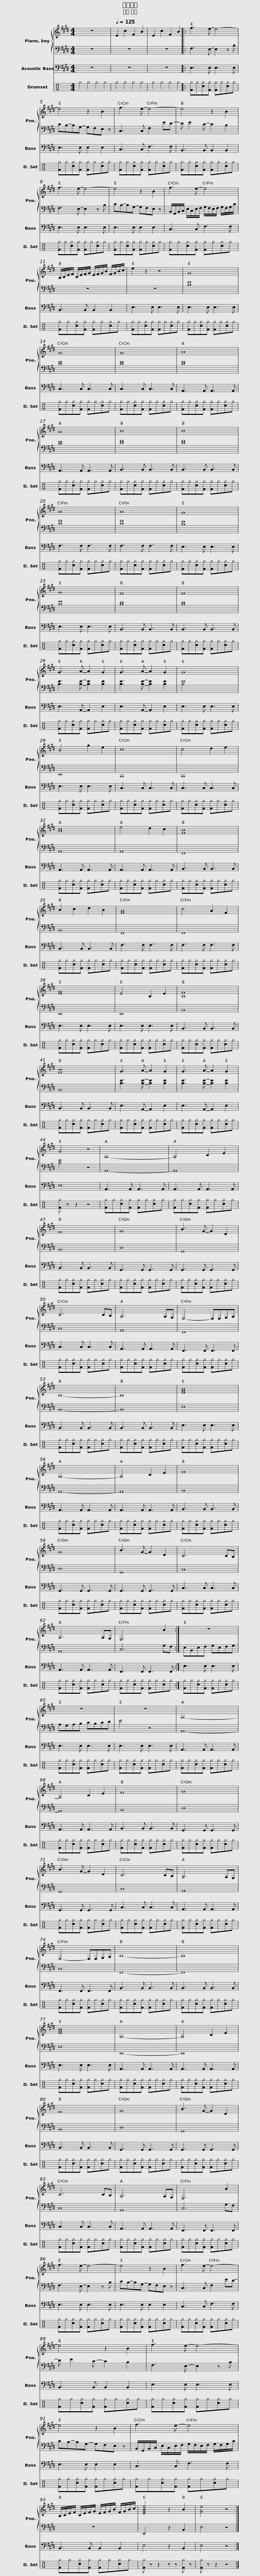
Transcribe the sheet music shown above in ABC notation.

X:1
%%score { 1 | ( 2 3 ) } 4 5
L:1/8
M:4/4
I:linebreak $
K:E
V:1 treble
V:2 bass
V:3 bass
V:4 bass transpose=-12
V:5 perc
K:none
V:1
 z8 |[Q:1/4=125] E2 c2 F2 B2 | E2 c2 F2 B2 |: f3 e- e4- | e4 z2 B2 |$ %5
 f3 e- e4- | e4 z2 B2 | f3 e- e4- | e4 z2 B2 |$ f3 e- e4 | %10
 B,/C/E/F/ C/E/F/G/ E/F/G/B/ F/G/B/c/ | e2 z2 z4 |$ G8 | G8 | G8 | %15
 A8 |$ A8 | B8 | B8 | A8 |$ %20
 A8 | G8 | G8 | F8 |$ F8 | %25
 G3 A- A2 G2 | G3 A- A2 G2 | G8 |$ B4 g2 e2 | c8 | %30
 c4 d2 e2 | [Ac]8 |$ e4 d2 c2 | [FB]8 | B2 c2 d2 B2 | %35
 [FA]8 |$ c4 A2 F2 | [EG]8 | E4 B,2 E2 | [B,F]8 |$ %40
 [FB]8 | G3 A- A2 G2 | G3 A- A2 G2 | G4 z4 | A,8- |$ %45
 A,4 C2 E2 | F8 | G8 | B3 G- G2 D2 |$ C6 CB, | %50
 A,6 A,G, | F,4- F,F,G,A, | B,8- |$ B,8 | [EGB]8 | %55
 A,8- | A,4 C2 E2 |$ F8 | G8 | B3 G- G2 D2 | %60
 C6 CB, |$ A,6 A,G, | F,6 B2 :| z8 | z8 |$ %65
 z8 | A,8- | A,4 C2 E2 | F8 |$ G8 | %70
 B3 G- G2 D2 | C6 CB, | A,6 A,G, |$ F,4- F,F,G,A, | B,8- | %75
 B,8 | [EGB]8 |$ A,8- | A,4 C2 E2 | F8 | %80
 G8 |$ B3 G- G2 D2 | C6 CB, | A,6 A,G, | F,6 B2 |$ %85
 f3 e- e4- | e4 z2 B2 | f3 e- e4- | e4 z2 B2 |$ f3 e- e4- | %90
 e4 z2 B2 | f3 e- e4 |$ B,/C/E/F/ C/E/F/G/ E/F/G/B/ F/G/B/c/ | [EGBe]4 z2 B2 | [Ge]4 z4 |] %95
V:2
 z8 | z8 | z8 |: F,3 E,- E,2 z B, | CB,-B,G,- G,F,E, z |$ %5
 C,3 C, F,2 ED- | D E2 C- C2 B,2 | F,3 E,- E,2 z B, | CB,-B,G,- G,F,E, z |$ B,,/G,,/B,,/C,/ E,/C,/E,/F,/ G,/F,/E,/F,/ G,/F,/G,/C/ | %10
 z8 | z8 |$ [B,E]8 | [CE]8 | [CE]8 | %15
 [CE]8 |$ [CE]8 | [DF]8 | [DF]8 | [CF]8 |$ %20
 [CF]8 | [B,E]8 | [B,E]8 | [B,D]8 |$ [B,D]8 | %25
 [B,E]3 [B,E]- [B,E]2 [B,E]2 | [B,E]3 [B,E]- [B,E]2 [B,E]2 | E8 |$ E,,8 | C,,8 | %30
 C,,8 | A,,8 |$ A,,8 | F,,8 | B,,8 | %35
 F,,8 |$ F,,8 | E,,8 | E,,8 | B,,8 |$ %40
 B,,8 | [B,E]3 [B,E]- [B,E]2 [B,E]2 | [B,E]3 [B,E]- [B,E]2 [B,E]2 | [B,E]4 z4 | A,,8- |$ %45
 A,,8 | B,,8 | D,8 | G,,8 |$ C,8 | %50
 A,,8 | F,,8 | B,,8- |$ B,,8 | E,8 | %55
 A,,8- | A,,8 |$ B,,8 | D,8 | G,,8 | %60
 C,8 |$ A,,8 | C,6 G,F, :| E,B,,E,F, G,E,F,G, | A,G,A,B, CB,CD |$ %65
 E4 z4 | A,,8- | A,,8 | B,,8 |$ D,8 | %70
 G,,8 | C,8 | A,,8 |$ C,8 | F,,8- | %75
 F,,8 | E,8 |$ E,,8- | E,,8 | B,,8 | %80
 D,8 |$ G,,8 | C,8 | A,,8 | C,6 G,F, |$ %85
 F,3 E,- E,2 z B, | CB,-B,G,- G,F,E, z | C,3 C, F,2 ED- | D E2 C- C2 B,2 |$ F,3 E,- E,2 z B, | %90
 CB,-B,G,- G,F,E, z | B,,/G,,/B,,/C,/ E,/C,/E,/F,/ G,/F,/E,/F,/ G,/F,/G,/C/ |$ z8 | E,,4 z2 B,,2 | E,4 z4 |] %95
V:3
 x8 | x8 | x8 |: x8 | x8 |$ %5
 x8 | x8 | x8 | x8 |$ x8 | %10
 x8 | x8 |$ x8 | x8 | x8 | %15
 x8 |$ x8 | x8 | x8 | x8 |$ %20
 x8 | x8 | x8 | x8 |$ x8 | %25
 x8 | x8 | B,4 x4 |$ x8 | x8 | %30
 x8 | x8 |$ x8 | x8 | x8 | %35
 x8 |$ x8 | x8 | x8 | x8 |$ %40
 x8 | x8 | x8 | x8 | x8 |$ %45
 x8 | x8 | x8 | x8 |$ x8 | %50
 x8 | x8 | x8 |$ x8 | x8 | %55
 x8 | x8 |$ x8 | x8 | x8 | %60
 x8 |$ x8 | x8 :| x8 | x8 |$ %65
 x8 | x8 | x8 | x8 |$ x8 | %70
 x8 | x8 | x8 |$ x8 | x8 | %75
 x8 | x8 |$ x8 | x8 | x8 | %80
 x8 |$ x8 | x8 | x8 | x8 |$ %85
 x8 | x8 | x8 | x8 |$ x8 | %90
 x8 | x8 |$ x8 | x8 | x8 |] %95
V:4
 z8 | z8 | z8 |: E,3 E, E,3 E, | E,3 E, E,2 E,2 |$ %5
 C,3 C, F,3 F, | B,,3 B,, B,,2 B,,2 | E,3 E, E,3 E, | E,3 E, E,2 E,2 |$ C,3 C, F,3 F, | %10
 B,,3 B,, B,,2 B,,2 | E,3 E, E,3 E, |$ E,3 E, E,3 E, | C,3 C, C,3 C, | C,3 C, C,3 C, | %15
 A,,3 A,, A,,3 A,, |$ A,,3 A,, A,,3 A,, | B,,3 B,, B,,3 B,, | B,,3 B,, B,,3 B,, | F,3 F, F,3 F, |$ %20
 F,3 F, F,3 F, | E,3 E, E,3 E, | E,3 E, E,3 E, | B,,3 B,, B,,3 B,, |$ B,,3 B,, B,,3 B,, | %25
 E,3 A,,- A,,2 E,2 | E,3 A,,- A,,2 E,2 | E,3 E, E,3 E, |$ E,3 E, E,3 E, | C,3 C, C,3 C, | %30
 C,3 C, C,3 C, | A,,3 A,, A,,3 A,, |$ A,,3 A,, A,,3 A,, | B,,3 B,, B,,3 B,, | B,,3 B,, B,,3 B,, | %35
 F,3 F, F,3 F, |$ F,3 F, F,3 F, | E,3 E, E,3 E, | E,3 E, E,3 E, | B,,3 B,, B,,3 B,, |$ %40
 B,,3 B,, B,,3 B,, | E,3 A,,- A,,2 E,2 | E,3 A,,- A,,2 E,2 | E,8 | A,,3 A,, A,,3 A,, |$ %45
 A,,3 A,, A,,3 A,, | B,,3 B,, B,,3 B,, | G,,3 G,, G,,3 G,, | G,,3 G,, G,,3 G,, |$ C,3 C, C,3 C, | %50
 A,,3 A,, A,,3 A,, | F,,3 F,, F,,3 F,, | B,,3 B,, B,,3 B,, |$ B,,3 B,, B,,3 B,, | E,3 E, E,3 E, | %55
 A,,3 A,, A,,3 A,, | A,,3 A,, A,,3 A,, |$ B,,3 B,, B,,3 B,, | G,,3 G,, G,,3 G,, | G,,3 G,, G,,3 G,, | %60
 C,3 C, C,3 C, |$ A,,3 A,, A,,3 A,, | F,,3 F,, F,,3 F,, :| E,3 E, E,3 E, | E,3 E, E,3 E, |$ %65
 E,3 E, E,3 E, | A,,3 A,, A,,3 A,, | A,,3 A,, A,,3 A,, | B,,3 B,, B,,3 B,, |$ G,,3 G,, G,,3 G,, | %70
 G,,3 G,, G,,3 G,, | C,3 C, C,3 C, | A,,3 A,, A,,3 A,, |$ F,,3 F,, F,,3 F,, | B,,3 B,, B,,3 B,, | %75
 B,,3 B,, B,,3 B,, | E,3 E, E,3 E, |$ A,,3 A,, A,,3 A,, | A,,3 A,, A,,3 A,, | B,,3 B,, B,,3 B,, | %80
 G,,3 G,, G,,3 G,, |$ G,,3 G,, G,,3 G,, | C,3 C, C,3 C, | A,,3 A,, A,,3 A,, | F,,3 F,, F,,3 F,, |$ %85
 E,3 E, E,3 E, | E,3 E, E,2 E,2 | C,3 C, F,3 F, | B,,3 B,, B,,2 B,,2 |$ E,3 E, E,3 E, | %90
 E,3 E, E,2 E,2 | C,3 C, F,3 F, |$ B,,3 B,, B,,2 B,,2 | E,4 z2 B,,2 | E,4 z4 |] %95
V:5
[K:C] ^g2 ^g2 ^g2 ^g2 | ^g2 ^g2 ^g2 ^g2 | ^g2 ^g2 ^g2 ^g2 |: [F^g]^g[c^g][F^g] [F^g]^g[c^g]^g | [F^g]^g[c^g][F^g] [F^g]^g[c^g]^g |$ %5
 [F^g]^g[c^g][F^g] [F^g]^g[c^g]^g | [F^g]^g[c^g][F^g] [F^g]^g[c^g]^g | [F^g]^g[c^g][F^g] [F^g]^g[c^g]^g | [F^g]^g[c^g][F^g] [F^g]^g[c^g]^g |$ [F^g]^g[c^g][F^g] [F^g]^g[c^g]^g | %10
 [F^g]^g[c^g][F^g] [F^g]^g[c^g]^g | [F^g]^g[c^g][F^g] [F^g]^g[c^g]^g |$ [F^g]^g[c^g][F^g] [F^g]^g[c^g]^g | [F^g]^g[c^g][F^g] [F^g]^g[c^g]^g | [F^g]^g[c^g][F^g] [F^g]^g[c^g]^g | %15
 [F^g]^g[c^g][F^g] [F^g]^g[c^g]^g |$ [F^g]^g[c^g][F^g] [F^g]^g[c^g]^g | [F^g]^g[c^g][F^g] [F^g]^g[c^g]^g | [F^g]^g[c^g][F^g] [F^g]^g[c^g]^g | [F^g]^g[c^g][F^g] [F^g]^g[c^g]^g |$ %20
 [F^g]^g[c^g][F^g] [F^g]^g[c^g]^g | [F^g]^g[c^g][F^g] [F^g]^g[c^g]^g | [F^g]^g[c^g][F^g] [F^g]^g[c^g]^g | [F^g]^g[c^g][F^g] [F^g]^g[c^g]^g |$ [F^g]^g[c^g][F^g] [F^g]^g[c^g]^g | %25
 [F^g]^g[c^g][F^g] [F^g]^g[c^g]^g | [F^g]^g[c^g][F^g] [F^g]^g[c^g]^g | [F^g]^g[c^g][F^g] [F^g]^g[c^g]^g |$ [F^g]^g[c^g][F^g] [F^g]^g[c^g]^g | [F^g]^g[c^g][F^g] [F^g]^g[c^g]^g | %30
 [F^g]^g[c^g][F^g] [F^g]^g[c^g]^g | [F^g]^g[c^g][F^g] [F^g]^g[c^g]^g |$ [F^g]^g[c^g][F^g] [F^g]^g[c^g]^g | [F^g]^g[c^g][F^g] [F^g]^g[c^g]^g | [F^g]^g[c^g][F^g] [F^g]^g[c^g]^g | %35
 [F^g]^g[c^g][F^g] [F^g]^g[c^g]^g |$ [F^g]^g[c^g][F^g] [F^g]^g[c^g]^g | [F^g]^g[c^g][F^g] [F^g]^g[c^g]^g | [F^g]^g[c^g][F^g] [F^g]^g[c^g]^g | [F^g]^g[c^g][F^g] [F^g]^g[c^g]^g |$ %40
 [F^g]^g[c^g][F^g] [F^g]^g[c^g]^g | [F^g]^g[c^g][F^g] [F^g]^g[c^g]^g | [F^g]^g[c^g][F^g] [F^g]^g[c^g]^g | [F^g] z z2 z4 | [F^g]^g[c^g][F^g] [F^g]^g[c^g]^g |$ %45
 [F^g]^g[c^g][F^g] [F^g]^g[c^g]^g | [F^g]^g[c^g][F^g] [F^g]^g[c^g]^g | [F^g]^g[c^g][F^g] [F^g]^g[c^g]^g | [F^g]^g[c^g][F^g] [F^g]^g[c^g]^g |$ [F^g]^g[c^g][F^g] [F^g]^g[c^g]^g | %50
 [F^g]^g[c^g][F^g] [F^g]^g[c^g]^g | [F^g]^g[c^g][F^g] [F^g]^g[c^g]^g | [F^g]^g[c^g][F^g] [F^g]^g[c^g]^g |$ [F^g]^g[c^g][F^g] [F^g]^g[c^g]^g | [F^g]^g[c^g][F^g] [F^g]^g[c^g]^g | %55
 [F^g]^g[c^g][F^g] [F^g]^g[c^g]^g | [F^g]^g[c^g][F^g] [F^g]^g[c^g]^g |$ [F^g]^g[c^g][F^g] [F^g]^g[c^g]^g | [F^g]^g[c^g][F^g] [F^g]^g[c^g]^g | [F^g]^g[c^g][F^g] [F^g]^g[c^g]^g | %60
 [F^g]^g[c^g][F^g] [F^g]^g[c^g]^g |$ [F^g]^g[c^g][F^g] [F^g]^g[c^g]^g | [F^g]^g[c^g][F^g] [F^g]^g[c^g]^g :| [F^g]^g[c^g][F^g] [F^g]^g[c^g]^g | [F^g]^g[c^g][F^g] [F^g]^g[c^g]^g |$ %65
 [F^g]^g[c^g][F^g] [F^g]^g[c^g]^g | [F^g]^g[c^g][F^g] [F^g]^g[c^g]^g | [F^g]^g[c^g][F^g] [F^g]^g[c^g]^g | [F^g]^g[c^g][F^g] [F^g]^g[c^g]^g |$ [F^g]^g[c^g][F^g] [F^g]^g[c^g]^g | %70
 [F^g]^g[c^g][F^g] [F^g]^g[c^g]^g | [F^g]^g[c^g][F^g] [F^g]^g[c^g]^g | [F^g]^g[c^g][F^g] [F^g]^g[c^g]^g |$ [F^g]^g[c^g][F^g] [F^g]^g[c^g]^g | [F^g]^g[c^g][F^g] [F^g]^g[c^g]^g | %75
 [F^g]^g[c^g][F^g] [F^g]^g[c^g]^g | [F^g]^g[c^g][F^g] [F^g]^g[c^g]^g |$ [F^g]^g[c^g][F^g] [F^g]^g[c^g]^g | [F^g]^g[c^g][F^g] [F^g]^g[c^g]^g | [F^g]^g[c^g][F^g] [F^g]^g[c^g]^g | %80
 [F^g]^g[c^g][F^g] [F^g]^g[c^g]^g |$ [F^g]^g[c^g][F^g] [F^g]^g[c^g]^g | [F^g]^g[c^g][F^g] [F^g]^g[c^g]^g | [F^g]^g[c^g][F^g] [F^g]^g[c^g]^g | [F^g]^g[c^g][F^g] [F^g]^g[c^g]^g |$ %85
 [F^g]^g[c^g][F^g] [F^g]^g[c^g]^g | [F^g]^g[c^g][F^g] [F^g]^g[c^g]^g | [F^g]^g[c^g][F^g] [F^g]^g[c^g]^g | [F^g]^g[c^g][F^g] [F^g]^g[c^g]^g |$ [F^g]^g[c^g][F^g] [F^g]^g[c^g]^g | %90
 [F^g]^g[c^g][F^g] [F^g]^g[c^g]^g | [F^g]^g[c^g][F^g] [F^g]^g[c^g]^g |$ [F^g]^g[c^g][F^g] [F^g]^g[c^g]^g | [F^g] z z2 z z [F^g] z | [F^g] z z2 z4 |] %95
